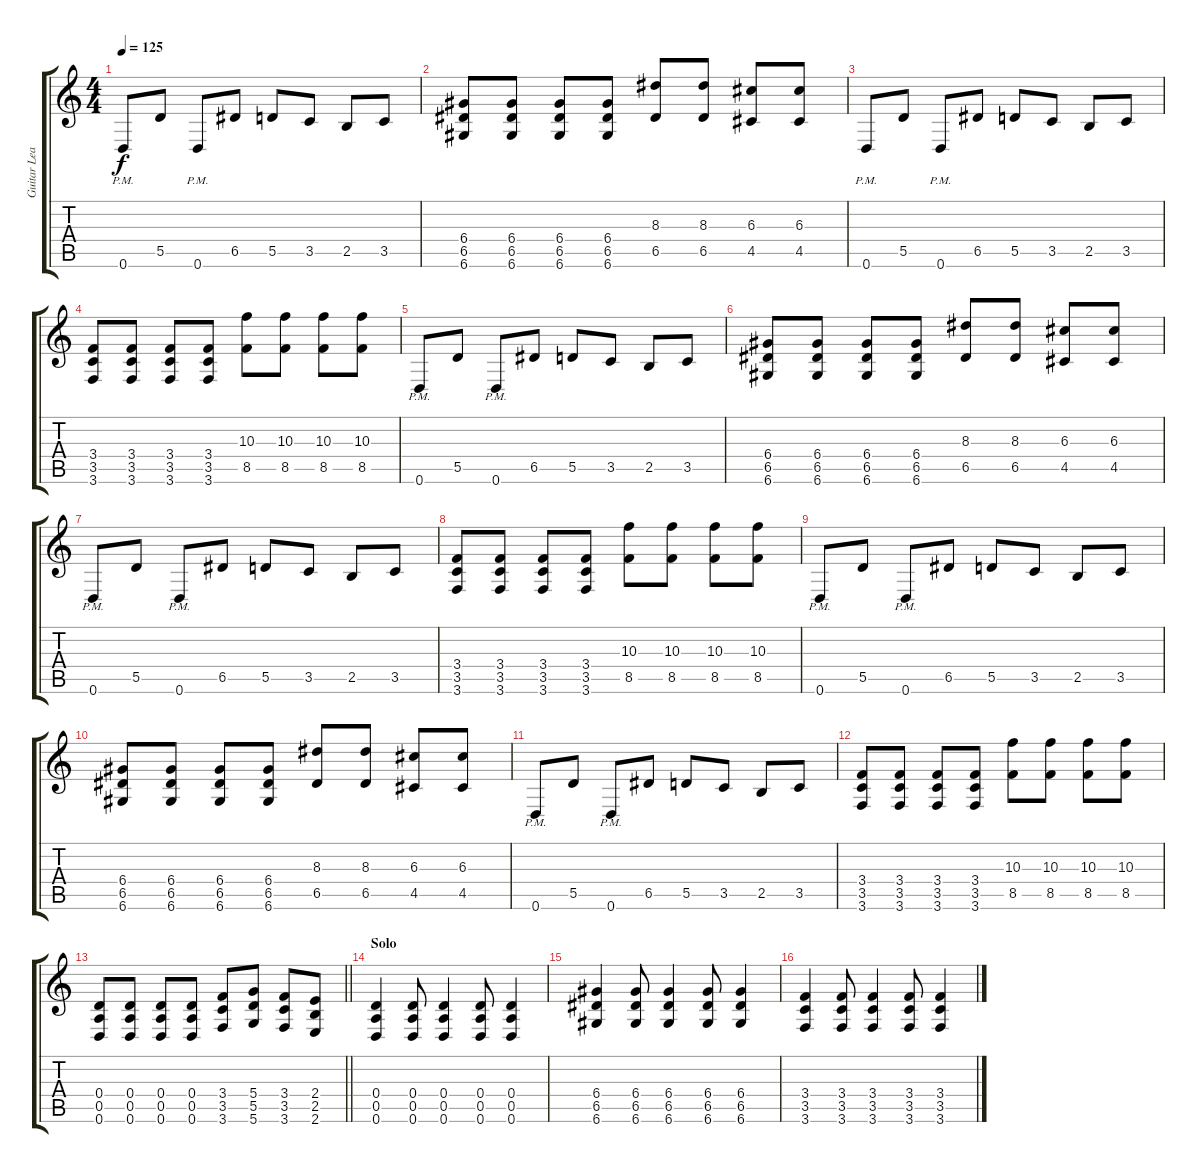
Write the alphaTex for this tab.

\track ("Guitar Lead" "Guitar Lea") {instrument distortionguitar}
\staff {score tabs}
\tuning (E4 B3 G3 D3 A2 D2) {hide}
\ts (4 4)
\tempo 125
\clef g2
\ks c
0.6{pm}.8{dy f} 5.5.8 0.6{pm}.8 6.5.8 5.5.8 3.5.8 2.5.8 3.5.8 |
(6.4 6.5 6.6).8 (6.4 6.5 6.6).8 (6.4 6.5 6.6).8 (6.4 6.5 6.6).8 (8.3 6.5).8 (8.3 6.5).8 (6.3 4.5).8 (6.3 4.5).8 |
0.6{pm}.8 5.5.8 0.6{pm}.8 6.5.8 5.5.8 3.5.8 2.5.8 3.5.8 |
(3.4 3.5 3.6).8 (3.4 3.5 3.6).8 (3.4 3.5 3.6).8 (3.4 3.5 3.6).8 (10.3 8.5).8 (10.3 8.5).8 (10.3 8.5).8 (10.3 8.5).8 |
0.6{pm}.8 5.5.8 0.6{pm}.8 6.5.8 5.5.8 3.5.8 2.5.8 3.5.8 |
(6.4 6.5 6.6).8 (6.4 6.5 6.6).8 (6.4 6.5 6.6).8 (6.4 6.5 6.6).8 (8.3 6.5).8 (8.3 6.5).8 (6.3 4.5).8 (6.3 4.5).8 |
0.6{pm}.8 5.5.8 0.6{pm}.8 6.5.8 5.5.8 3.5.8 2.5.8 3.5.8 |
(3.4 3.5 3.6).8 (3.4 3.5 3.6).8 (3.4 3.5 3.6).8 (3.4 3.5 3.6).8 (10.3 8.5).8 (10.3 8.5).8 (10.3 8.5).8 (10.3 8.5).8 |
0.6{pm}.8 5.5.8 0.6{pm}.8 6.5.8 5.5.8 3.5.8 2.5.8 3.5.8 |
(6.4 6.5 6.6).8 (6.4 6.5 6.6).8 (6.4 6.5 6.6).8 (6.4 6.5 6.6).8 (8.3 6.5).8 (8.3 6.5).8 (6.3 4.5).8 (6.3 4.5).8 |
0.6{pm}.8 5.5.8 0.6{pm}.8 6.5.8 5.5.8 3.5.8 2.5.8 3.5.8 |
(3.4 3.5 3.6).8 (3.4 3.5 3.6).8 (3.4 3.5 3.6).8 (3.4 3.5 3.6).8 (10.3 8.5).8 (10.3 8.5).8 (10.3 8.5).8 (10.3 8.5).8 |
\barLineRight lightlight
(0.4 0.5 0.6).8 (0.4 0.5 0.6).8 (0.4 0.5 0.6).8 (0.4 0.5 0.6).8 (3.4 3.5 3.6).8 (5.4 5.5 5.6).8 (3.4 3.5 3.6).8 (2.4 2.5 2.6).8 |
\section ("" "Solo")
(0.4 0.5 0.6).4 (0.4 0.5 0.6).8 (0.4 0.5 0.6).4 (0.4 0.5 0.6).8 (0.4 0.5 0.6).4 |
(6.4 6.5 6.6).4 (6.4 6.5 6.6).8 (6.4 6.5 6.6).4 (6.4 6.5 6.6).8 (6.4 6.5 6.6).4 |
(3.4 3.5 3.6).4 (3.4 3.5 3.6).8 (3.4 3.5 3.6).4 (3.4 3.5 3.6).8 (3.4 3.5 3.6).4
